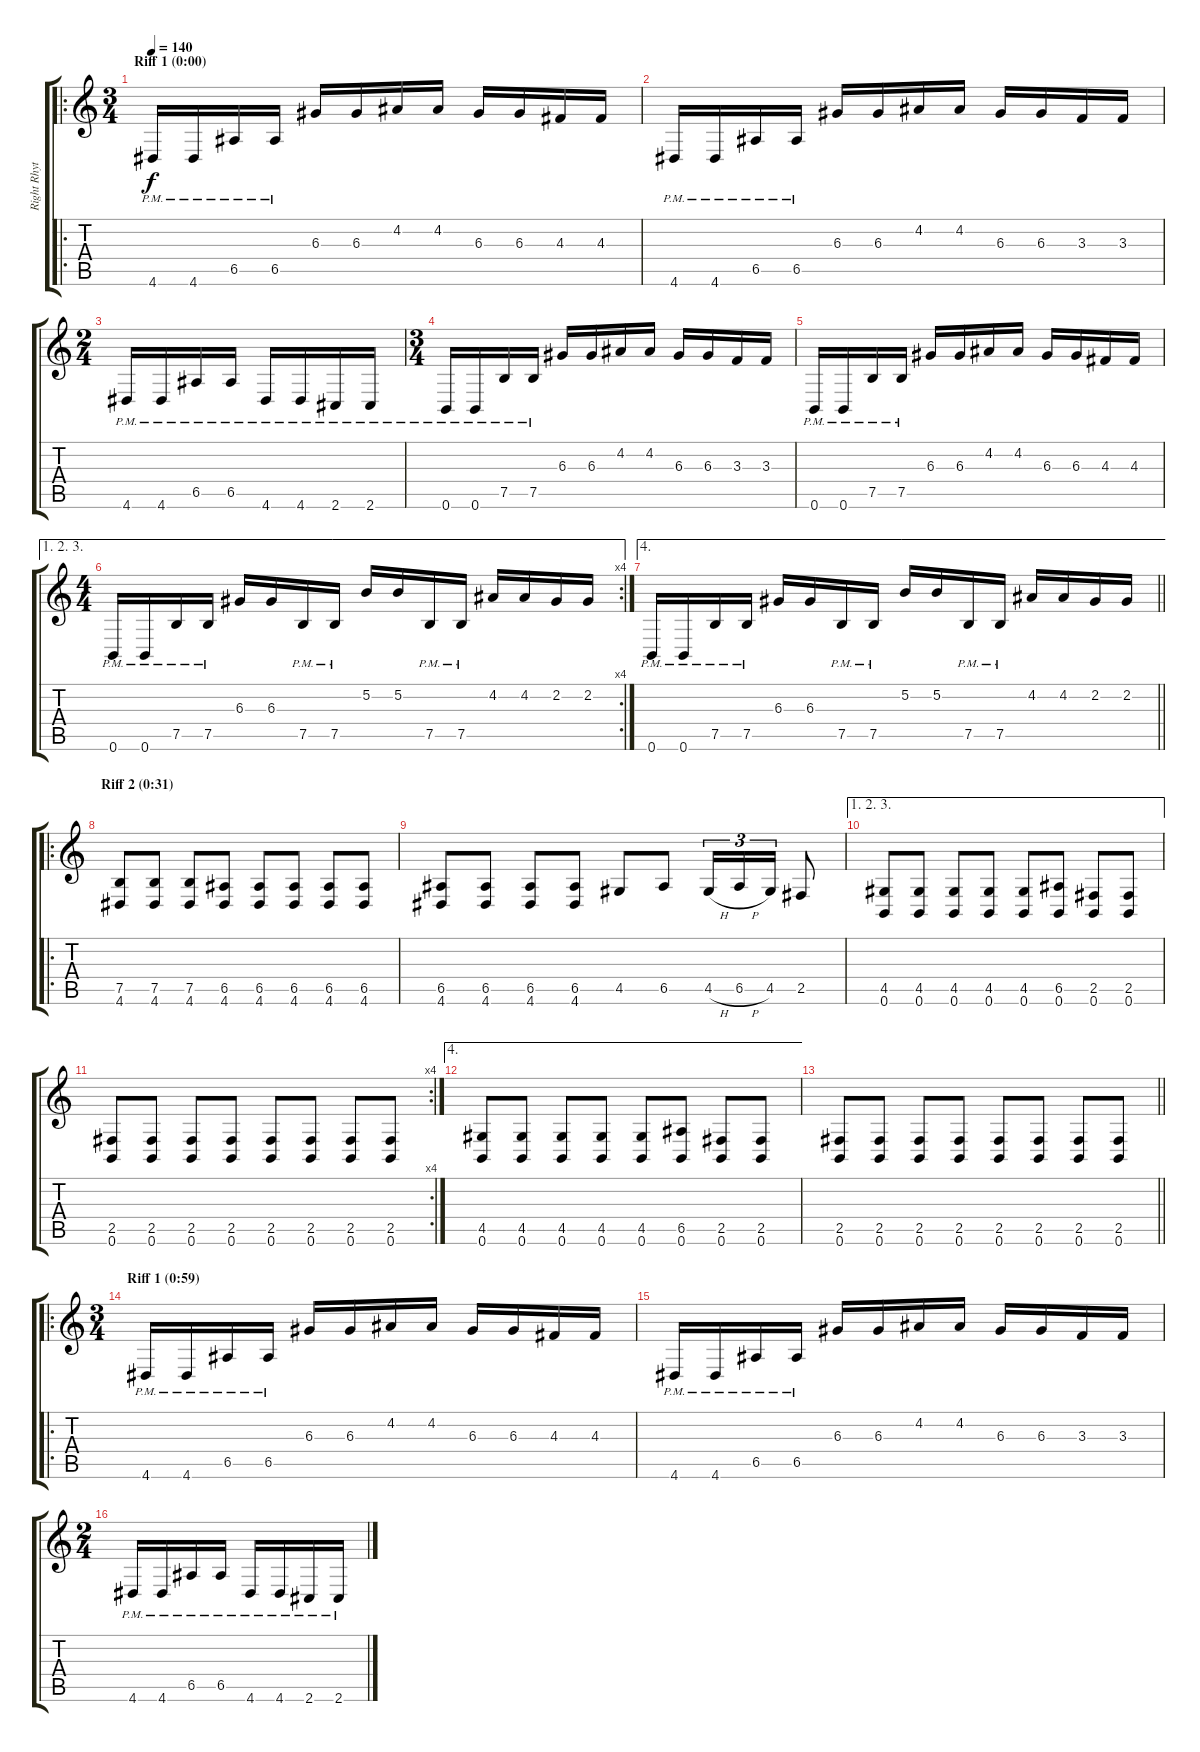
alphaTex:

\track ("Right Rhythm" "Right Rhyt") {instrument distortionguitar}
\staff {score tabs}
\tuning (B3 Gb3 D3 A2 E2 B1) {hide}
\ro
\ts (3 4)
\section ("" "Riff 1 (0:00)")
\tempo 140
\clef g2
\ks c
4.6{pm}.16{dy f instrument distortionguitar} 4.6{pm}.16 6.5{pm}.16 6.5{pm}.16 6.3.16 6.3.16 4.2.16 4.2.16 6.3.16 6.3.16 4.3.16 4.3.16 |
4.6{pm}.16 4.6{pm}.16 6.5{pm}.16 6.5{pm}.16 6.3.16 6.3.16 4.2.16 4.2.16 6.3.16 6.3.16 3.3.16 3.3.16 |
\ts (2 4)
4.6{pm}.16 4.6{pm}.16 6.5{pm}.16 6.5{pm}.16 4.6{pm}.16 4.6{pm}.16 2.6{pm}.16 2.6{pm}.16 |
\ts (3 4)
0.6{pm}.16 0.6{pm}.16 7.5{pm}.16 7.5{pm}.16 6.3.16 6.3.16 4.2.16 4.2.16 6.3.16 6.3.16 3.3.16 3.3.16 |
0.6{pm}.16 0.6{pm}.16 7.5{pm}.16 7.5{pm}.16 6.3.16 6.3.16 4.2.16 4.2.16 6.3.16 6.3.16 4.3.16 4.3.16 |
\ae (1 2 3)
\rc 4
\ts (4 4)
0.6{pm}.16 0.6{pm}.16 7.5{pm}.16 7.5{pm}.16 6.3.16 6.3.16 7.5{pm}.16 7.5{pm}.16 5.2.16 5.2.16 7.5{pm}.16 7.5{pm}.16 4.2.16 4.2.16 2.2.16 2.2.16 |
\ae 4
\barLineRight lightlight
0.6{pm}.16 0.6{pm}.16 7.5{pm}.16 7.5{pm}.16 6.3.16 6.3.16 7.5{pm}.16 7.5{pm}.16 5.2.16 5.2.16 7.5{pm}.16 7.5{pm}.16 4.2.16 4.2.16 2.2.16 2.2.16 |
\ro
\section ("" "Riff 2 (0:31)")
(7.5 4.6).8 (7.5 4.6).8 (7.5 4.6).8 (6.5 4.6).8 (6.5 4.6).8 (6.5 4.6).8 (6.5 4.6).8 (6.5 4.6).8 |
(6.5 4.6).8 (6.5 4.6).8 (6.5 4.6).8 (6.5 4.6).8 4.5.8 6.5.8 4.5{h}.16{tu (3 2)} 6.5{h}.16{tu (3 2)} 4.5.16{tu (3 2)} 2.5.8 |
\ae (1 2 3)
(4.5 0.6).8 (4.5 0.6).8 (4.5 0.6).8 (4.5 0.6).8 (4.5 0.6).8 (6.5 0.6).8 (2.5 0.6).8 (2.5 0.6).8 |
\rc 4
(2.5 0.6).8 (2.5 0.6).8 (2.5 0.6).8 (2.5 0.6).8 (2.5 0.6).8 (2.5 0.6).8 (2.5 0.6).8 (2.5 0.6).8 |
\ae 4
(4.5 0.6).8 (4.5 0.6).8 (4.5 0.6).8 (4.5 0.6).8 (4.5 0.6).8 (6.5 0.6).8 (2.5 0.6).8 (2.5 0.6).8 |
\barLineRight lightlight
(2.5 0.6).8 (2.5 0.6).8 (2.5 0.6).8 (2.5 0.6).8 (2.5 0.6).8 (2.5 0.6).8 (2.5 0.6).8 (2.5 0.6).8 |
\ro
\ts (3 4)
\section ("" "Riff 1 (0:59)")
4.6{pm}.16 4.6{pm}.16 6.5{pm}.16 6.5{pm}.16 6.3.16 6.3.16 4.2.16 4.2.16 6.3.16 6.3.16 4.3.16 4.3.16 |
4.6{pm}.16 4.6{pm}.16 6.5{pm}.16 6.5{pm}.16 6.3.16 6.3.16 4.2.16 4.2.16 6.3.16 6.3.16 3.3.16 3.3.16 |
\ts (2 4)
4.6{pm}.16 4.6{pm}.16 6.5{pm}.16 6.5{pm}.16 4.6{pm}.16 4.6{pm}.16 2.6{pm}.16 2.6{pm}.16
